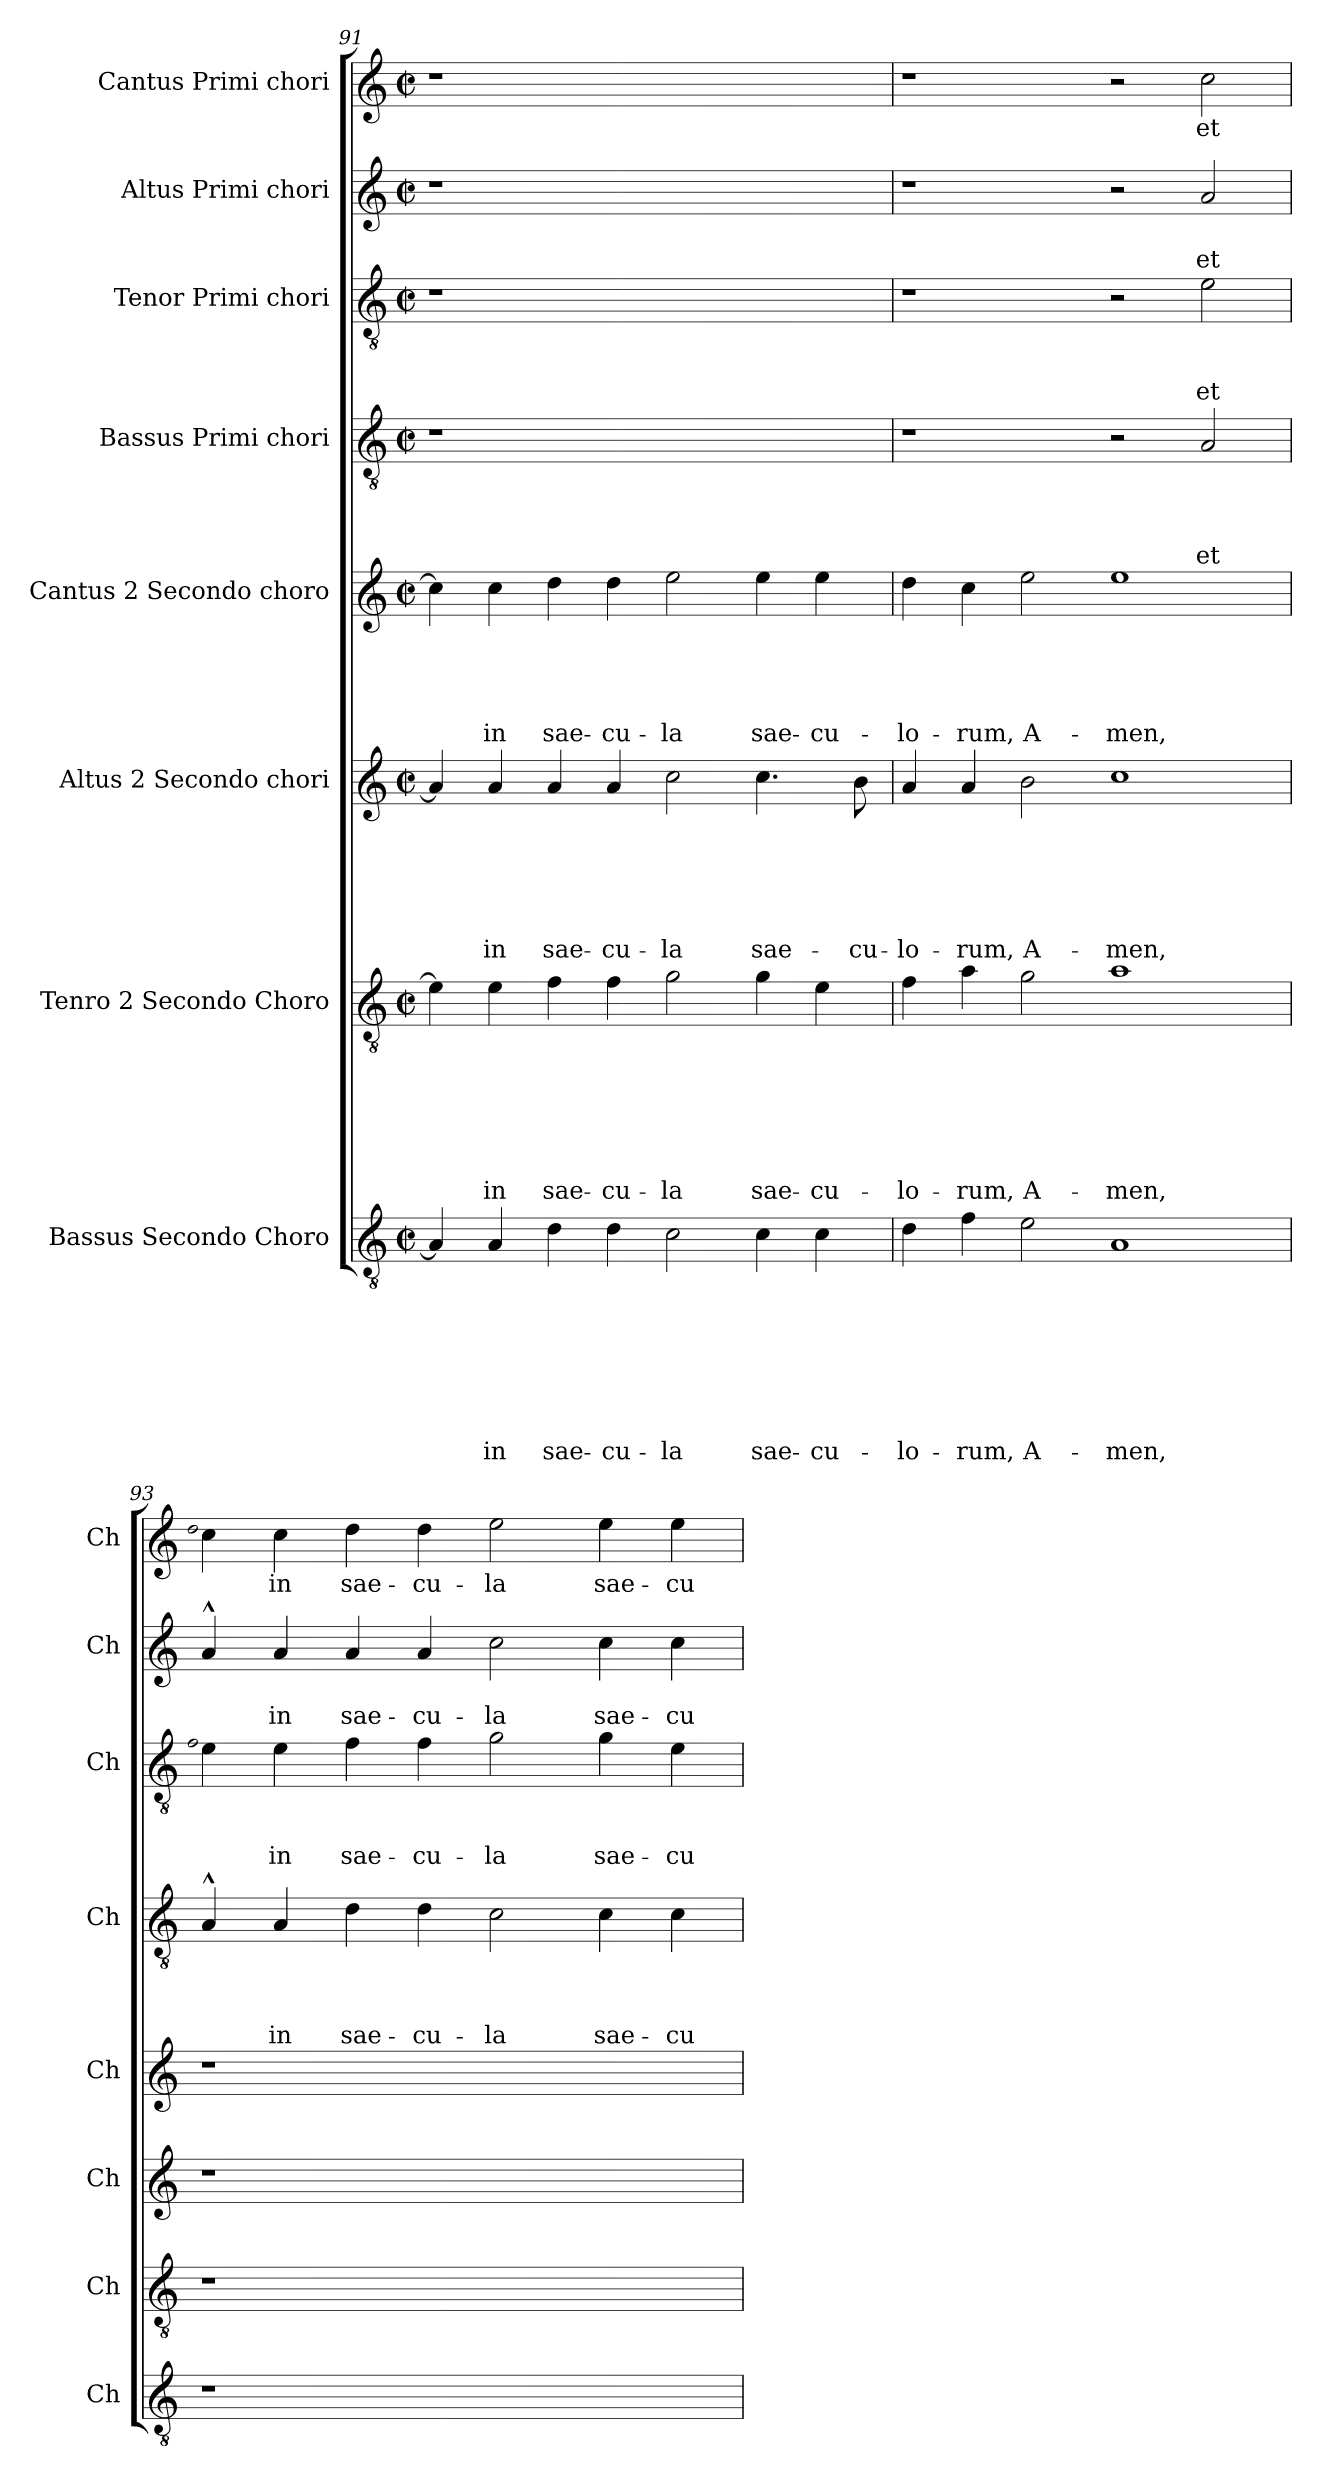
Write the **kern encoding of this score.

**kern	**text	**text	**text	**text	**text	**text	**text	**text	**kern	**text	**text	**text	**text	**text	**text	**text	**kern	**text	**text	**text	**text	**text	**text	**kern	**text	**text	**text	**text	**text	**kern	**text	**text	**text	**text	**kern	**text	**text	**text	**kern	**text	**text	**kern	**text
*part8	*part8	*part8	*part8	*part8	*part8	*part8	*part8	*part8	*part7	*part7	*part7	*part7	*part7	*part7	*part7	*part7	*part6	*part6	*part6	*part6	*part6	*part6	*part6	*part5	*part5	*part5	*part5	*part5	*part5	*part4	*part4	*part4	*part4	*part4	*part3	*part3	*part3	*part3	*part2	*part2	*part2	*part1	*part1
*staff8	*staff8	*staff8	*staff8	*staff8	*staff8	*staff8	*staff8	*staff8	*staff7	*staff7	*staff7	*staff7	*staff7	*staff7	*staff7	*staff7	*staff6	*staff6	*staff6	*staff6	*staff6	*staff6	*staff6	*staff5	*staff5	*staff5	*staff5	*staff5	*staff5	*staff4	*staff4	*staff4	*staff4	*staff4	*staff3	*staff3	*staff3	*staff3	*staff2	*staff2	*staff2	*staff1	*staff1
*I"Bassus Secondo Choro	*	*	*	*	*	*	*	*	*I"Tenro 2 Secondo Choro	*	*	*	*	*	*	*	*I"Altus 2 Secondo chori	*	*	*	*	*	*	*I"Cantus 2 Secondo choro	*	*	*	*	*	*I"Bassus Primi chori	*	*	*	*	*I"Tenor Primi chori	*	*	*	*I"Altus Primi chori	*	*	*I"Cantus Primi chori	*
*I'Ch	*	*	*	*	*	*	*	*	*I'Ch	*	*	*	*	*	*	*	*I'Ch	*	*	*	*	*	*	*I'Ch	*	*	*	*	*	*I'Ch	*	*	*	*	*I'Ch	*	*	*	*I'Ch	*	*	*I'Ch	*
*clefGv2	*	*	*	*	*	*	*	*	*clefGv2	*	*	*	*	*	*	*	*clefG2	*	*	*	*	*	*	*clefG2	*	*	*	*	*	*clefGv2	*	*	*	*	*clefGv2	*	*	*	*clefG2	*	*	*clefG2	*
*k[]	*	*	*	*	*	*	*	*	*k[]	*	*	*	*	*	*	*	*k[]	*	*	*	*	*	*	*k[]	*	*	*	*	*	*k[]	*	*	*	*	*k[]	*	*	*	*k[]	*	*	*k[]	*
*C:	*	*	*	*	*	*	*	*	*C:	*	*	*	*	*	*	*	*C:	*	*	*	*	*	*	*C:	*	*	*	*	*	*C:	*	*	*	*	*C:	*	*	*	*C:	*	*	*C:	*
*M2/2	*	*	*	*	*	*	*	*	*M2/2	*	*	*	*	*	*	*	*M2/2	*	*	*	*	*	*	*M2/2	*	*	*	*	*	*M2/2	*	*	*	*	*M2/2	*	*	*	*M2/2	*	*	*M2/2	*
*met(c|)	*	*	*	*	*	*	*	*	*met(c|)	*	*	*	*	*	*	*	*met(c|)	*	*	*	*	*	*	*met(c|)	*	*	*	*	*	*met(c|)	*	*	*	*	*met(c|)	*	*	*	*met(c|)	*	*	*met(c|)	*
=91	=91	=91	=91	=91	=91	=91	=91	=91	=91	=91	=91	=91	=91	=91	=91	=91	=91	=91	=91	=91	=91	=91	=91	=91	=91	=91	=91	=91	=91	=91	=91	=91	=91	=91	=91	=91	=91	=91	=91	=91	=91	=91	=91
4A/]	.	.	.	.	.	.	.	.	4e\]	.	.	.	.	.	.	.	4a/]	.	.	.	.	.	.	4cc\]	.	.	.	.	.	1r	.	.	.	.	1r	.	.	.	1r	.	.	1r	.
!	!	!	!	!	!	!	!	!LO:LY:b	!	!	!	!	!	!	!	!LO:LY:b	!	!	!	!	!	!	!LO:LY:b	!	!	!	!	!	!LO:LY:b	!	!	!	!	!	!	!	!	!	!	!	!	!	!
4A/	.	.	.	.	.	.	.	in	4e\	.	.	.	.	.	.	in	4a/	.	.	.	.	.	in	4cc\	.	.	.	.	in	.	.	.	.	.	.	.	.	.	.	.	.	.	.
!	!	!	!	!	!	!	!	!LO:LY:b	!	!	!	!	!	!	!	!LO:LY:b	!	!	!	!	!	!	!LO:LY:b	!	!	!	!	!	!LO:LY:b	!	!	!	!	!	!	!	!	!	!	!	!	!	!
4d\	.	.	.	.	.	.	.	sae-	4f\	.	.	.	.	.	.	sae-	4a/	.	.	.	.	.	sae-	4dd\	.	.	.	.	sae-	.	.	.	.	.	.	.	.	.	.	.	.	.	.
!	!	!	!	!	!	!	!	!LO:LY:b:rj	!	!	!	!	!	!	!	!LO:LY:b:rj	!	!	!	!	!	!	!LO:LY:b:rj	!	!	!	!	!	!LO:LY:b:rj	!	!	!	!	!	!	!	!	!	!	!	!	!	!
4d\	.	.	.	.	.	.	.	-cu-	4f\	.	.	.	.	.	.	-cu-	4a/	.	.	.	.	.	-cu-	4dd\	.	.	.	.	-cu-	.	.	.	.	.	.	.	.	.	.	.	.	.	.
!	!	!	!	!	!	!	!	!LO:LY:b	!	!	!	!	!	!	!	!LO:LY:b	!	!	!	!	!	!	!LO:LY:b	!	!	!	!	!	!LO:LY:b	!	!	!	!	!	!	!	!	!	!	!	!	!	!
2c\	.	.	.	.	.	.	.	-la	2g\	.	.	.	.	.	.	-la	2cc\	.	.	.	.	.	-la	2ee\	.	.	.	.	-la	1ryy	.	.	.	.	1ryy	.	.	.	1ryy	.	.	1ryy	.
!	!	!	!	!	!	!	!	!LO:LY:b	!	!	!	!	!	!	!	!LO:LY:b	!	!	!	!	!	!	!LO:LY:b	!	!	!	!	!	!LO:LY:b	!	!	!	!	!	!	!	!	!	!	!	!	!	!
4c\	.	.	.	.	.	.	.	sae-	4g\	.	.	.	.	.	.	sae-	4.cc\	.	.	.	.	.	sae-	4ee\	.	.	.	.	sae-	.	.	.	.	.	.	.	.	.	.	.	.	.	.
!	!	!	!	!	!	!	!	!LO:LY:b:rj	!	!	!	!	!	!	!	!LO:LY:b:rj	!	!	!	!	!	!	!	!	!	!	!	!	!LO:LY:b:rj	!	!	!	!	!	!	!	!	!	!	!	!	!	!
4c\	.	.	.	.	.	.	.	-cu-	4e\	.	.	.	.	.	.	-cu-	.	.	.	.	.	.	.	4ee\	.	.	.	.	-cu-	.	.	.	.	.	.	.	.	.	.	.	.	.	.
!	!	!	!	!	!	!	!	!	!	!	!	!	!	!	!	!	!	!	!	!	!	!	!LO:LY:b	!	!	!	!	!	!	!	!	!	!	!	!	!	!	!	!	!	!	!	!
.	.	.	.	.	.	.	.	.	.	.	.	.	.	.	.	.	8b\	.	.	.	.	.	-cu-	.	.	.	.	.	.	.	.	.	.	.	.	.	.	.	.	.	.	.	.
=92	=92	=92	=92	=92	=92	=92	=92	=92	=92	=92	=92	=92	=92	=92	=92	=92	=92	=92	=92	=92	=92	=92	=92	=92	=92	=92	=92	=92	=92	=92	=92	=92	=92	=92	=92	=92	=92	=92	=92	=92	=92	=92	=92
!	!	!	!	!	!	!	!	!LO:LY:b	!	!	!	!	!	!	!	!LO:LY:b	!	!	!	!	!	!	!LO:LY:b	!	!	!	!	!	!LO:LY:b	!	!	!	!	!	!	!	!	!	!	!	!	!	!
4d\	.	.	.	.	.	.	.	-lo-	4f\	.	.	.	.	.	.	-lo-	4a/	.	.	.	.	.	-lo-	4dd\	.	.	.	.	-lo-	1r	.	.	.	.	1r	.	.	.	1r	.	.	1r	.
!	!	!	!	!	!	!	!	!LO:LY:b	!	!	!	!	!	!	!	!LO:LY:b	!	!	!	!	!	!	!LO:LY:b	!	!	!	!	!	!LO:LY:b	!	!	!	!	!	!	!	!	!	!	!	!	!	!
4f\	.	.	.	.	.	.	.	-rum,	4a\	.	.	.	.	.	.	-rum,	4a/	.	.	.	.	.	-rum,	4cc\	.	.	.	.	-rum,	.	.	.	.	.	.	.	.	.	.	.	.	.	.
!	!	!	!	!	!	!	!	!LO:LY:b	!	!	!	!	!	!	!	!LO:LY:b	!	!	!	!	!	!	!LO:LY:b	!	!	!	!	!	!LO:LY:b	!	!	!	!	!	!	!	!	!	!	!	!	!	!
2e\	.	.	.	.	.	.	.	A-	2g\	.	.	.	.	.	.	A-	2b\	.	.	.	.	.	A-	2ee\	.	.	.	.	A-	.	.	.	.	.	.	.	.	.	.	.	.	.	.
!	!	!	!	!	!	!	!	!LO:LY:b	!	!	!	!	!	!	!	!LO:LY:b	!	!	!	!	!	!	!LO:LY:b	!	!	!	!	!	!LO:LY:b	!	!	!	!	!	!	!	!	!	!	!	!	!	!
1A	.	.	.	.	.	.	.	-men,	1a	.	.	.	.	.	.	-men,	1cc	.	.	.	.	.	-men,	1ee	.	.	.	.	-men,	2r	.	.	.	.	2r	.	.	.	2r	.	.	2r	.
!	!	!	!	!	!	!	!	!	!	!	!	!	!	!	!	!	!	!	!	!	!	!	!	!	!	!	!	!	!	!	!	!	!	!LO:LY:b	!	!	!	!LO:LY:b	!	!	!LO:LY:b	!	!LO:LY:b
.	.	.	.	.	.	.	.	.	.	.	.	.	.	.	.	.	.	.	.	.	.	.	.	.	.	.	.	.	.	2A/	.	.	.	et	2e\	.	.	et	2a/	.	et	2cc\	et
!!LO:PB:g=z
=93	=93	=93	=93	=93	=93	=93	=93	=93	=93	=93	=93	=93	=93	=93	=93	=93	=93	=93	=93	=93	=93	=93	=93	=93	=93	=93	=93	=93	=93	=93	=93	=93	=93	=93	=93	=93	=93	=93	=93	=93	=93	=93	=93
!	!	!	!	!	!	!	!	!	!	!	!	!	!	!	!	!	!	!	!	!	!	!	!	!	!	!	!	!	!	!	!	!	!	!	!LO:N:head=open	!	!	!	!	!	!	!LO:N:head=open	!
.	.	.	.	.	.	.	.	.	.	.	.	.	.	.	.	.	.	.	.	.	.	.	.	.	.	.	.	.	.	.	.	.	.	.	1qf	.	.	.	.	.	.	1qdd	.
1r	.	.	.	.	.	.	.	.	1r	.	.	.	.	.	.	.	1r	.	.	.	.	.	.	1r	.	.	.	.	.	4A^^</	.	.	.	.	4e\	.	.	.	4a^^</	.	.	4cc\	.
!	!	!	!	!	!	!	!	!	!	!	!	!	!	!	!	!	!	!	!	!	!	!	!	!	!	!	!	!	!	!	!	!	!	!LO:LY:b	!	!	!	!LO:LY:b	!	!	!LO:LY:b	!	!LO:LY:b
.	.	.	.	.	.	.	.	.	.	.	.	.	.	.	.	.	.	.	.	.	.	.	.	.	.	.	.	.	.	4A/	.	.	.	in	4e\	.	.	in	4a/	.	in	4cc\	in
!	!	!	!	!	!	!	!	!	!	!	!	!	!	!	!	!	!	!	!	!	!	!	!	!	!	!	!	!	!	!	!	!	!	!LO:LY:b	!	!	!	!LO:LY:b	!	!	!LO:LY:b	!	!LO:LY:b
.	.	.	.	.	.	.	.	.	.	.	.	.	.	.	.	.	.	.	.	.	.	.	.	.	.	.	.	.	.	4d\	.	.	.	sae-	4f\	.	.	sae-	4a/	.	sae-	4dd\	sae-
!	!	!	!	!	!	!	!	!	!	!	!	!	!	!	!	!	!	!	!	!	!	!	!	!	!	!	!	!	!	!	!	!	!	!LO:LY:b	!	!	!	!LO:LY:b	!	!	!LO:LY:b	!	!LO:LY:b
.	.	.	.	.	.	.	.	.	.	.	.	.	.	.	.	.	.	.	.	.	.	.	.	.	.	.	.	.	.	4d\	.	.	.	-cu-	4f\	.	.	-cu-	4a/	.	-cu-	4dd\	-cu-
!	!	!	!	!	!	!	!	!	!	!	!	!	!	!	!	!	!	!	!	!	!	!	!	!	!	!	!	!	!	!	!	!	!	!LO:LY:b	!	!	!	!LO:LY:b	!	!	!LO:LY:b	!	!LO:LY:b
1ryy	.	.	.	.	.	.	.	.	1ryy	.	.	.	.	.	.	.	1ryy	.	.	.	.	.	.	1ryy	.	.	.	.	.	2c\	.	.	.	-la	2g\	.	.	-la	2cc\	.	-la	2ee\	-la
!	!	!	!	!	!	!	!	!	!	!	!	!	!	!	!	!	!	!	!	!	!	!	!	!	!	!	!	!	!	!	!	!	!	!LO:LY:b	!	!	!	!LO:LY:b	!	!	!LO:LY:b	!	!LO:LY:b
.	.	.	.	.	.	.	.	.	.	.	.	.	.	.	.	.	.	.	.	.	.	.	.	.	.	.	.	.	.	4c\	.	.	.	sae-	4g\	.	.	sae-	4cc\	.	sae-	4ee\	sae-
!	!	!	!	!	!	!	!	!	!	!	!	!	!	!	!	!	!	!	!	!	!	!	!	!	!	!	!	!	!	!	!	!	!	!LO:LY:b	!	!	!	!LO:LY:b	!	!	!LO:LY:b	!	!LO:LY:b
.	.	.	.	.	.	.	.	.	.	.	.	.	.	.	.	.	.	.	.	.	.	.	.	.	.	.	.	.	.	4c\	.	.	.	-cu-	4e\	.	.	-cu-	4cc\	.	-cu-	4ee\	-cu-
=	=	=	=	=	=	=	=	=	=	=	=	=	=	=	=	=	=	=	=	=	=	=	=	=	=	=	=	=	=	=	=	=	=	=	=	=	=	=	=	=	=	=	=
*-	*-	*-	*-	*-	*-	*-	*-	*-	*-	*-	*-	*-	*-	*-	*-	*-	*-	*-	*-	*-	*-	*-	*-	*-	*-	*-	*-	*-	*-	*-	*-	*-	*-	*-	*-	*-	*-	*-	*-	*-	*-	*-	*-
